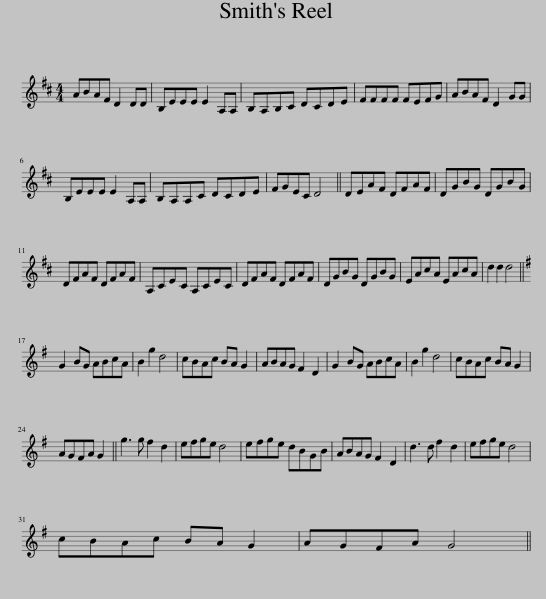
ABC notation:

X:1
L:1/8
M:4/4
I:linebreak $
K:D
V:1 treble
V:1
 ABAF D2 DD | B,EEE E2 A,A, | B,A,B,C DCDE | FFFF FEFG | ABAF D2 GG |$ %5
 B,EEE E2 A,A, | B,A,A,C DCDE | FGEC D4 || DEAF DFAF | DGBG DGBG |$ %10
 DFAF DFAF | A,CEC A,CEC | DFAF DFAF | DGBG DGBG | EAcA EAcA | %15
 d2 d2 d4 ||$[K:G] G2 BG ABcA | B2 g2 d4 | cBAc BA G2 | ABAG F2 D2 | %20
 G2 BG ABcA | B2 g2 d4 | cBAc BA G2 |$ AGFA G2 || g3 g f2 d2 | %25
 efge d4 | efge dBGB | ABAG F2 D2 | d3 d f2 d2 | efge d4 |$ %30
 cBAc BA G2 | AGFA G4 || %32
